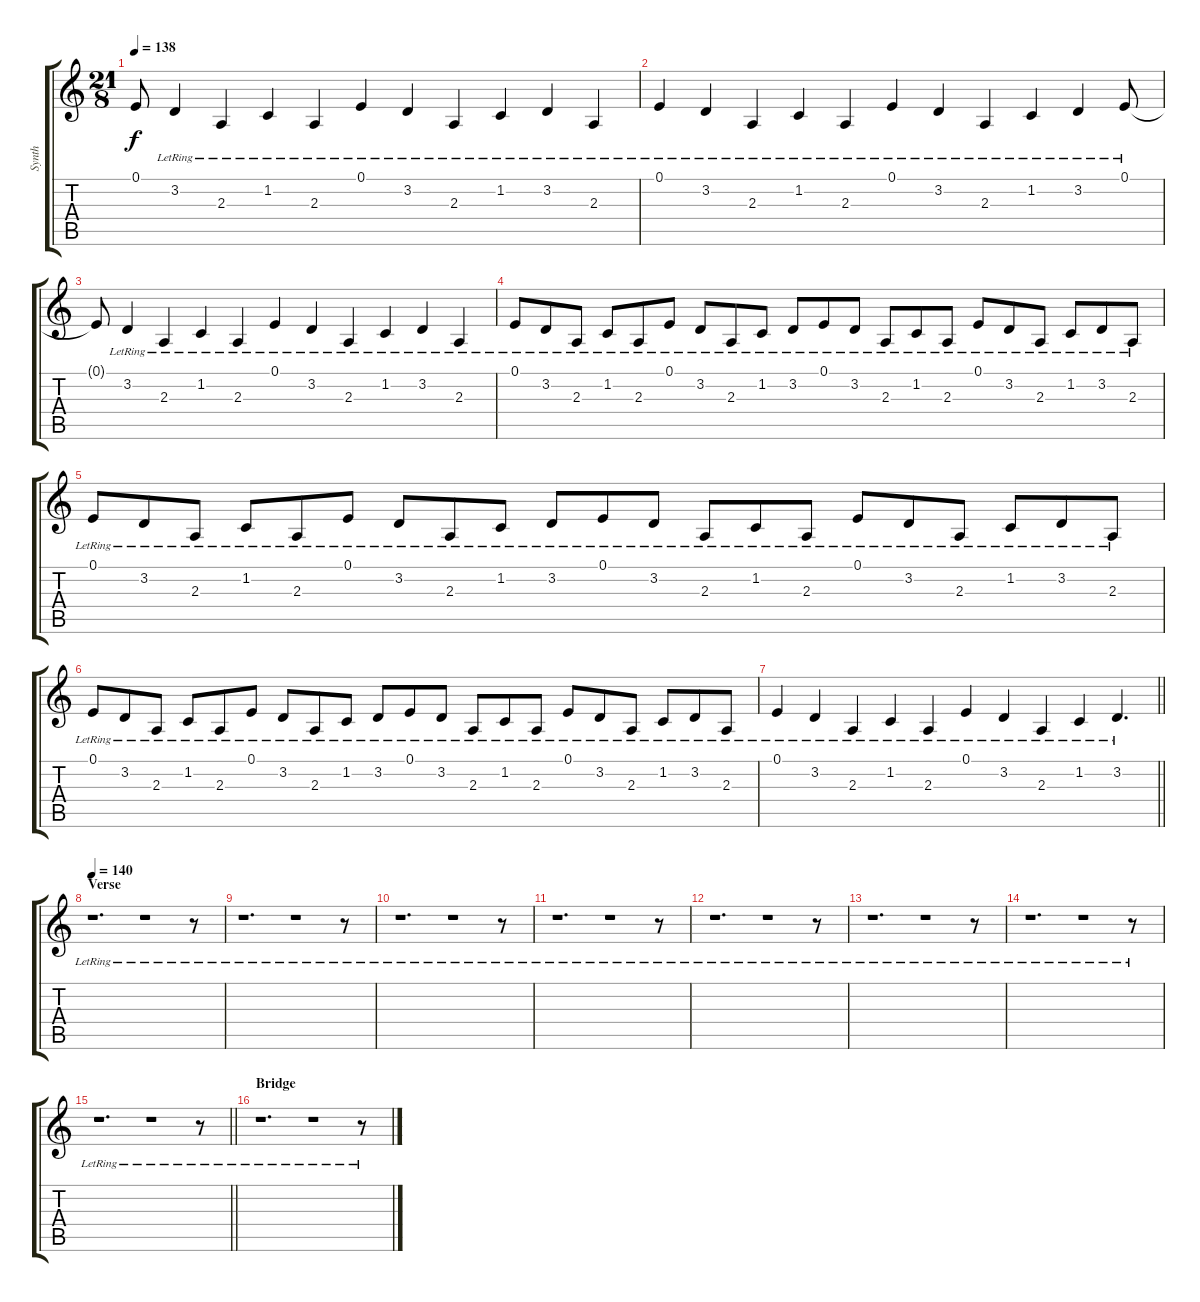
\track ("Synth" "Synth") {instrument fx4atmosphere}
\staff {score tabs}
\tuning (E4 B3 G3 D3 A2 D2) {hide}
\ts (21 8)
\tempo 138
\clef g2
\ks c
0.1{t}.8{dy f} 3.2{lr}.4 2.3{lr}.4 1.2{lr}.4 2.3{lr}.4 0.1{lr}.4 3.2{lr}.4 2.3{lr}.4 1.2{lr}.4 3.2{lr}.4 2.3{lr}.4 |
0.1{lr}.4 3.2{lr}.4 2.3{lr}.4 1.2{lr}.4 2.3{lr}.4 0.1{lr}.4 3.2{lr}.4 2.3{lr}.4 1.2{lr}.4 3.2{lr}.4 0.1{lr}.8 |
0.1{t}.8 3.2{lr}.4 2.3{lr}.4 1.2{lr}.4 2.3{lr}.4 0.1{lr}.4 3.2{lr}.4 2.3{lr}.4 1.2{lr}.4 3.2{lr}.4 2.3{lr}.4 |
0.1{lr}.8 3.2{lr}.8 2.3{lr}.8 1.2{lr}.8 2.3{lr}.8 0.1{lr}.8 3.2{lr}.8 2.3{lr}.8 1.2{lr}.8 3.2{lr}.8 0.1{lr}.8 3.2{lr}.8 2.3{lr}.8 1.2{lr}.8 2.3{lr}.8 0.1{lr}.8 3.2{lr}.8 2.3{lr}.8 1.2{lr}.8 3.2{lr}.8 2.3{lr}.8 |
0.1{lr}.8 3.2{lr}.8 2.3{lr}.8 1.2{lr}.8 2.3{lr}.8 0.1{lr}.8 3.2{lr}.8 2.3{lr}.8 1.2{lr}.8 3.2{lr}.8 0.1{lr}.8 3.2{lr}.8 2.3{lr}.8 1.2{lr}.8 2.3{lr}.8 0.1{lr}.8 3.2{lr}.8 2.3{lr}.8 1.2{lr}.8 3.2{lr}.8 2.3{lr}.8 |
0.1{lr}.8 3.2{lr}.8 2.3{lr}.8 1.2{lr}.8 2.3{lr}.8 0.1{lr}.8 3.2{lr}.8 2.3{lr}.8 1.2{lr}.8 3.2{lr}.8 0.1{lr}.8 3.2{lr}.8 2.3{lr}.8 1.2{lr}.8 2.3{lr}.8 0.1{lr}.8 3.2{lr}.8 2.3{lr}.8 1.2{lr}.8 3.2{lr}.8 2.3{lr}.8 |
\barLineRight lightlight
0.1{lr}.4 3.2{lr}.4 2.3{lr}.4 1.2{lr}.4 2.3{lr}.4 0.1{lr}.4 3.2{lr}.4 2.3{lr}.4 1.2{lr}.4 3.2{lr}.4{d} |
\section ("" "Verse")
\tempo 140
r.1{d} r.1 r.8 |
r.1{d} r.1 r.8 |
r.1{d} r.1 r.8 |
r.1{d} r.1 r.8 |
r.1{d} r.1 r.8 |
r.1{d} r.1 r.8 |
r.1{d} r.1 r.8 |
\barLineRight lightlight
r.1{d} r.1 r.8 |
\section ("" "Bridge")
r.1{d} r.1 r.8
